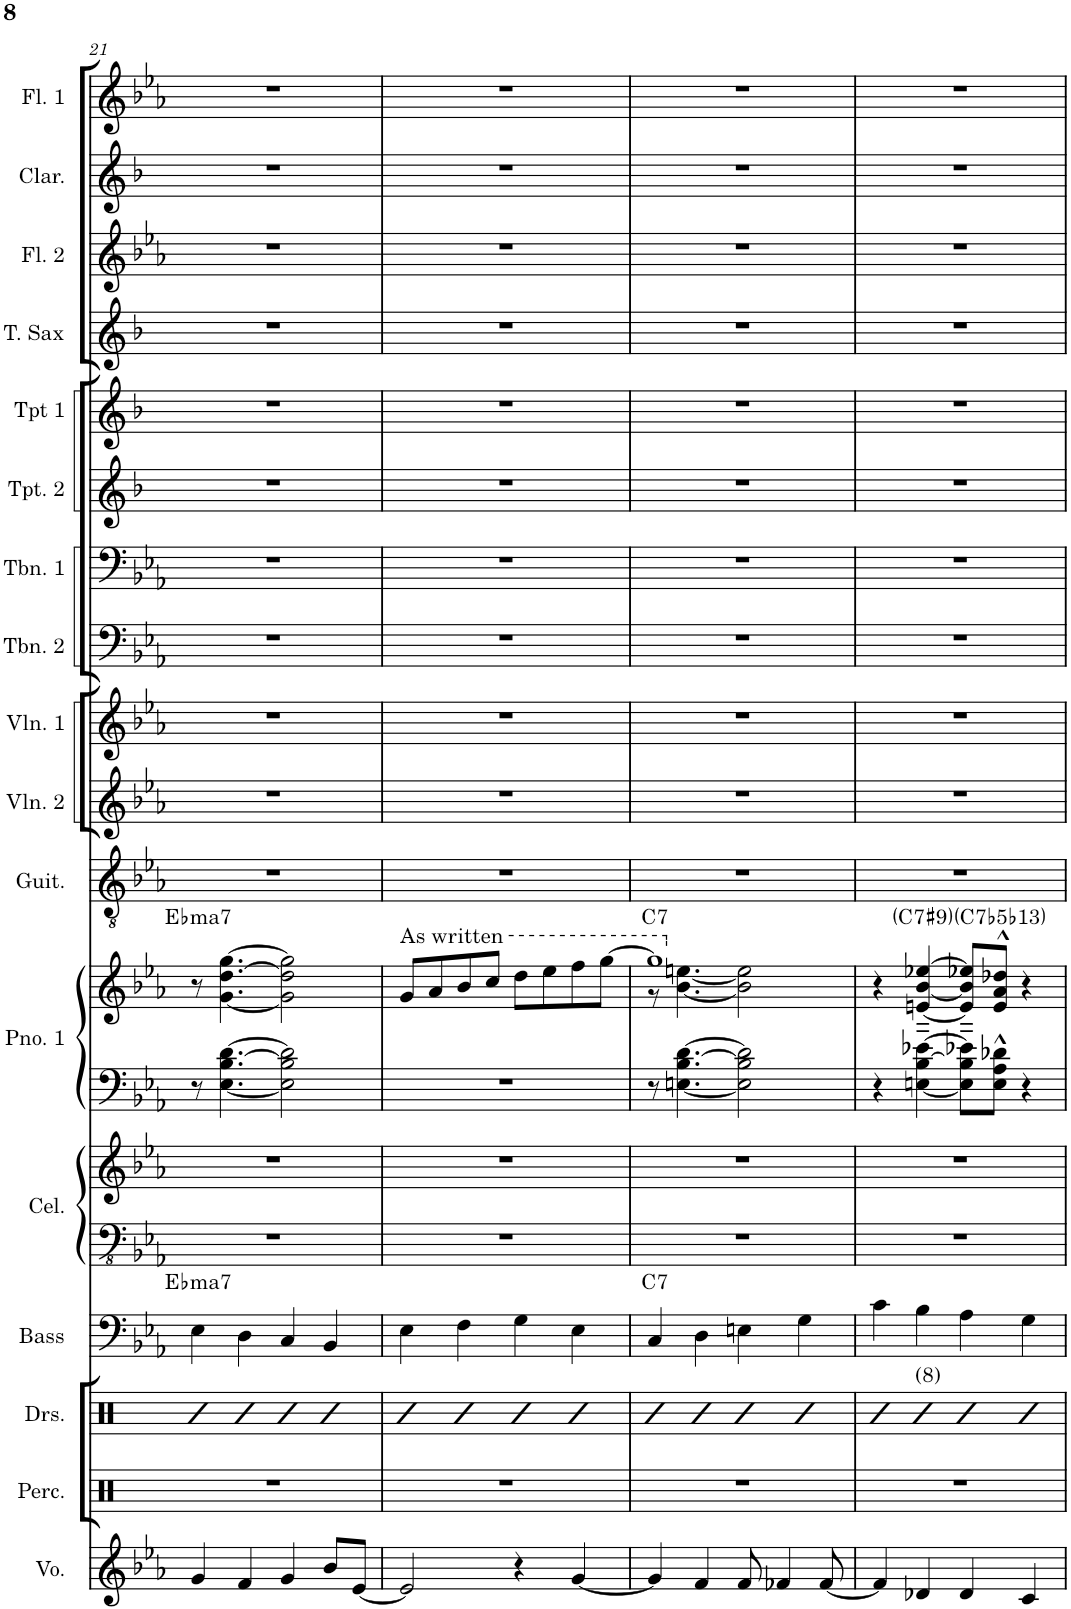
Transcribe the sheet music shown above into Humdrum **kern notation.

**kern	**kern	**kern	**kern	**harte	**kern	**kern	**kern	**kern	**harte	**kern	**kern	**kern	**kern	**kern	**kern	**kern	**kern	**kern	**kern	**kern
*part17	*part16	*part15	*part14	*part14	*part13	*part13	*part12	*part12	*part12	*part11	*part10	*part9	*part8	*part7	*part6	*part5	*part4	*part3	*part2	*part1
*staff19	*staff18	*staff17	*staff16	*	*staff15	*staff14	*staff13	*staff12	*	*staff11	*staff10	*staff9	*staff8	*staff7	*staff6	*staff5	*staff4	*staff3	*staff2	*staff1
*I"Voice	*I"Percussion	*I"Drumset	*I"Bass	*	*I"Piano 2	*	*I"Piano 1	*	*	*I"Guitar	*I"Violin 2	*I"Violin 1	*I"Trombone 2	*I"Trombone 1	*I"Trumpet 2	*I"Trumpet 1	*I"Tenor Sax	*I"Alto Sax (Doubles Flute)	*I"Clarinet	*I"Flute
*I'Vo.	*I'Perc.	*I'Drs.	*I'Bass	*	*I'Pno. 2	*	*I'Pno. 1	*	*	*I'Guit.	*I'Vln. 2	*I'Vln. 1	*I'Tbn. 2	*I'Tbn. 1	*I'Tpt. 2	*I'Tpt 1	*I'T. Sax	*I'Alto	*I'Clar.	*I'Fl. 1
!!LO:PB:g=z
*clefG2	*clefX	*clefX	*clefF4	*	*clefFv4	*clefG2	*clefF4	*clefG2	*	*clefGv2	*clefG2	*clefG2	*clefF4	*clefF4	*clefG2	*clefG2	*clefG2	*clefG2	*clefG2	*clefG2
*	*	*	*Trd7c12	*	*Trd-7c-12	*Trd-7c-12	*	*	*	*	*	*	*	*	*Trd1c2	*Trd1c2	*Trd8c14	*Trd5c9	*Trd1c2	*
*k[b-e-a-]	*k[]	*k[]	*k[b-e-a-]	*	*k[b-e-a-]	*k[b-e-a-]	*k[b-e-a-]	*k[b-e-a-]	*	*k[b-e-a-]	*k[b-e-a-]	*k[b-e-a-]	*k[b-e-a-]	*k[b-e-a-]	*k[b-]	*k[b-]	*k[b-]	*k[b-e-a-]	*k[b-]	*k[b-e-a-]
*M2/2	*M2/2	*M2/2	*M2/2	*	*M2/2	*M2/2	*M2/2	*M2/2	*	*M2/2	*M2/2	*M2/2	*M2/2	*M2/2	*M2/2	*M2/2	*M2/2	*M2/2	*M2/2	*M2/2
*met(c|)	*met(c|)	*met(c|)	*met(c|)	*	*met(c|)	*met(c|)	*met(c|)	*met(c|)	*	*met(c|)	*met(c|)	*met(c|)	*met(c|)	*met(c|)	*met(c|)	*met(c|)	*met(c|)	*met(c|)	*met(c|)	*met(c|)
=21	=21	=21	=21	=21	=21	=21	=21	=21	=21	=21	=21	=21	=21	=21	=21	=21	=21	=21	=21	=21
*	*	*^	*	*	*	*	*	*	*	*	*	*	*	*	*	*	*	*	*	*
!	!	!	!	!	!LO:H:kt=ma7	!	!	!	!	!LO:H:kt=ma7	!	!	!	!	!	!	!	!	!	!	!
4g/	1r	4R	4ryy	4E-\	Eb:maj7	1r	1r	8r	8r	Eb:maj7	1r	1r	1r	1r	1r	1r	1r	1r	1r	1r	1r
.	.	.	.	.	.	.	.	[4.E-\ [4.B-\ [4.d\	[4.g\ [4.dd\ [4.gg\	.	.	.	.	.	.	.	.	.	.	.	.
4f/	.	4R	4Rd	4D\	.	.	.	.	.	.	.	.	.	.	.	.	.	.	.	.	.
4g/	.	4R	4ryy	4C/	.	.	.	2E-\] 2B-\] 2d\]	2g\] 2dd\] 2gg\]	.	.	.	.	.	.	.	.	.	.	.	.
8b-/L	.	4R	4Rd	4BB-/	.	.	.	.	.	.	.	.	.	.	.	.	.	.	.	.	.
[8e-/J	.	.	.	.	.	.	.	.	.	.	.	.	.	.	.	.	.	.	.	.	.
=22	=22	=22	=22	=22	=22	=22	=22	=22	=22	=22	=22	=22	=22	=22	=22	=22	=22	=22	=22	=22	=22
!	!	!	!	!	!	!	!	!	!LO:TX:a:t=As written	!	!	!	!	!	!	!	!	!	!	!	!
2e-/]	1r	4R	4ryy	4E-\	.	1r	1r	1r	8g/L	.	1r	1r	1r	1r	1r	1r	1r	1r	1r	1r	1r
.	.	.	.	.	.	.	.	.	8a-/	.	.	.	.	.	.	.	.	.	.	.	.
.	.	4R	4Rd	4F\	.	.	.	.	8b-/	.	.	.	.	.	.	.	.	.	.	.	.
.	.	.	.	.	.	.	.	.	8cc/J	.	.	.	.	.	.	.	.	.	.	.	.
4r	.	4R	4ryy	4G\	.	.	.	.	8dd\L	.	.	.	.	.	.	.	.	.	.	.	.
.	.	.	.	.	.	.	.	.	8ee-\	.	.	.	.	.	.	.	.	.	.	.	.
[4g/	.	4R	4Rd	4E-\	.	.	.	.	8ff\	.	.	.	.	.	.	.	.	.	.	.	.
.	.	.	.	.	.	.	.	.	[8gg\J	.	.	.	.	.	.	.	.	.	.	.	.
=23	=23	=23	=23	=23	=23	=23	=23	=23	=23	=23	=23	=23	=23	=23	=23	=23	=23	=23	=23	=23	=23
*	*	*	*	*	*	*	*	*	*^	*	*	*	*	*	*	*	*	*	*	*	*
!	!	!	!	!	!LO:H:kt=7	!	!	!	!	!	!LO:H:kt=7	!	!	!	!	!	!	!	!	!	!	!
4g/]	1r	4R	4ryy	4C/	C:7	1r	1r	8r	1gg]	8r	C:7	1r	1r	1r	1r	1r	1r	1r	1r	1r	1r	1r
.	.	.	.	.	.	.	.	[4.En\ [4.B-\ [4.d\	.	[4.b-\ [4.een\	.	.	.	.	.	.	.	.	.	.	.	.
4f/	.	4R	4Rd	4D\	.	.	.	.	.	.	.	.	.	.	.	.	.	.	.	.	.	.
8f/	.	4R	4ryy	4En\	.	.	.	2E\] 2B-\] 2d\]	.	2b-\] 2ee\]	.	.	.	.	.	.	.	.	.	.	.	.
4f-X/	.	.	.	.	.	.	.	.	.	.	.	.	.	.	.	.	.	.	.	.	.	.
.	.	4R	4Rd	4G\	.	.	.	.	.	.	.	.	.	.	.	.	.	.	.	.	.	.
[8f-/	.	.	.	.	.	.	.	.	.	.	.	.	.	.	.	.	.	.	.	.	.	.
*	*	*	*	*	*	*	*	*	*v	*v	*	*	*	*	*	*	*	*	*	*	*	*
=24	=24	=24	=24	=24	=24	=24	=24	=24	=24	=24	=24	=24	=24	=24	=24	=24	=24	=24	=24	=24	=24
4f-/]	1r	4R	4ryy	4c\	.	1r	1r	4r	4r	.	1r	1r	1r	1r	1r	1r	1r	1r	1r	1r	1r
!	!	!LO:TX:a:t=(8)	!	!	!	!	!	!	!	!LO:H:kt=7	!	!	!	!	!	!	!	!	!	!	!
4d-X/	.	4R	4Rd	4B-\	.	.	.	[4En\~ [4B-\~ [4e-X\~	[4en/~ [4b-/~ [4ee-X/~	C:7(#9)	.	.	.	.	.	.	.	.	.	.	.
4d-/	.	4R	4ryy	4A-\	.	.	.	8E\]~ 8B-\]~ 8e-X\]~L	8e/]~ 8b-/]~ 8ee-X/]~L	.	.	.	.	.	.	.	.	.	.	.	.
!	!	!	!	!	!	!	!	!	!	!LO:H:kt=7	!	!	!	!	!	!	!	!	!	!	!
.	.	.	.	.	.	.	.	8E\^^ 8A-\^^ 8d-X\^^J	8e/^^ 8a-/^^ 8dd-X/^^J	C:(3,b5,b7,b13)	.	.	.	.	.	.	.	.	.	.	.
4c/	.	4R	4Rd	4G\	.	.	.	4r	4r	.	.	.	.	.	.	.	.	.	.	.	.
*	*	*v	*v	*	*	*	*	*	*	*	*	*	*	*	*	*	*	*	*	*	*
=	=	=	=	=	=	=	=	=	=	=	=	=	=	=	=	=	=	=	=	=
*-	*-	*-	*-	*-	*-	*-	*-	*-	*-	*-	*-	*-	*-	*-	*-	*-	*-	*-	*-	*-
